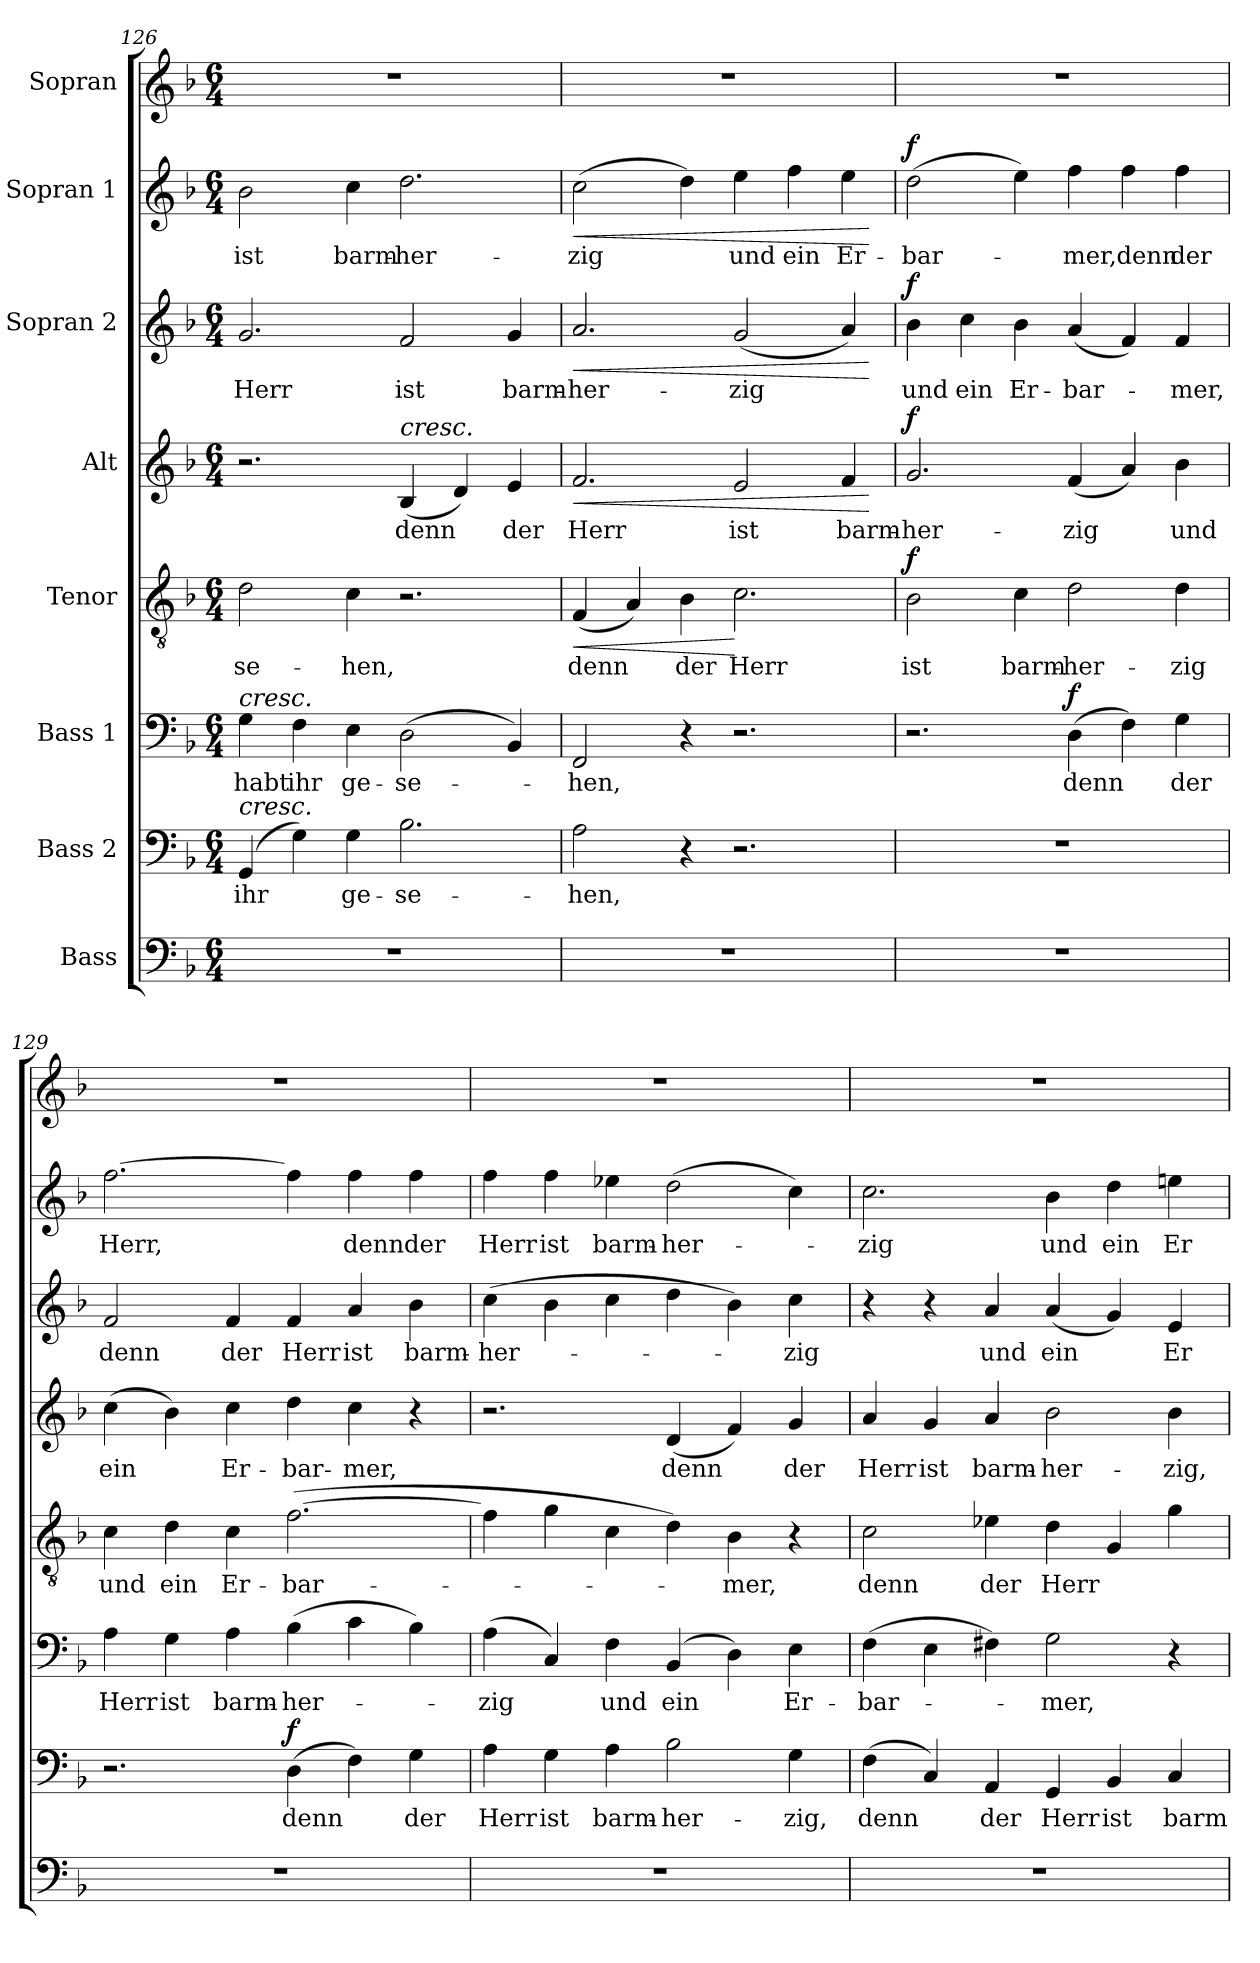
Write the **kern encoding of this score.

**kern	**kern	**text	**dynam	**kern	**text	**dynam	**kern	**text	**dynam	**kern	**text	**dynam	**kern	**text	**dynam	**kern	**text	**dynam	**kern
*part8	*part7	*part7	*part7	*part6	*part6	*part6	*part5	*part5	*part5	*part4	*part4	*part4	*part3	*part3	*part3	*part2	*part2	*part2	*part1
*staff8	*staff7	*staff7	*staff7	*staff6	*staff6	*staff6	*staff5	*staff5	*staff5	*staff4	*staff4	*staff4	*staff3	*staff3	*staff3	*staff2	*staff2	*staff2	*staff1
*I"Bass	*I"Bass 2	*	*	*I"Bass 1	*	*	*I"Tenor	*	*	*I"Alt	*	*	*I"Sopran 2	*	*	*I"Sopran 1	*	*	*I"Sopran
*clefF4	*clefF4	*	*	*clefF4	*	*	*clefGv2	*	*	*clefG2	*	*	*clefG2	*	*	*clefG2	*	*	*clefG2
*k[b-]	*k[b-]	*	*	*k[b-]	*	*	*k[b-]	*	*	*k[b-]	*	*	*k[b-]	*	*	*k[b-]	*	*	*k[b-]
*M6/4	*M6/4	*	*	*M6/4	*	*	*M6/4	*	*	*M6/4	*	*	*M6/4	*	*	*M6/4	*	*	*M6/4
=126	=126	=126	=126	=126	=126	=126	=126	=126	=126	=126	=126	=126	=126	=126	=126	=126	=126	=126	=126
!	!	!	!	!LO:TX:a:i:t=cresc.	!	!	!	!	!	!	!	!	!	!	!	!	!	!	!
!	!LO:TX:a:i:t=cresc.	!	!	!	!	!	!	!	!	!	!	!	!	!	!	!	!	!	!
1.r	(4GG/	ihr	.	4G\	habt	.	2d\	-se-	.	2.r	.	.	2.g/	Herr	.	2b-\	ist	.	1.r
.	4G\)	.	.	4F\	ihr	.	.	.	.	.	.	.	.	.	.	.	.	.	.
.	4G\	ge-	.	4E\	ge-	.	4c\	-hen,	.	.	.	.	.	.	.	4cc\	barm-	.	.
!	!	!	!	!	!	!	!	!	!	!LO:TX:a:i:t=cresc.	!	!	!	!	!	!	!	!	!
.	2.B-\	-se-	.	(2D\	-se-	.	2.r	.	.	(4B-/	denn	.	2f/	ist	.	2.dd\	-her-	.	.
.	.	.	.	.	.	.	.	.	.	4d/)	.	.	.	.	.	.	.	.	.
.	.	.	.	4BB-/)	.	.	.	.	.	4e/	der	.	4g/	barm-	.	.	.	.	.
=127	=127	=127	=127	=127	=127	=127	=127	=127	=127	=127	=127	=127	=127	=127	=127	=127	=127	=127	=127
!	!	!	!	!	!	!	!	!	!LO:HP:b	!	!	!LO:HP:b	!	!	!LO:HP:b	!	!	!LO:HP:b	!
1.r	2A\	-hen,	.	2FF/	-hen,	.	(4F/	denn	<	2.f/	Herr	<	2.a/	-her-	<	(2cc\	-zig	<	1.r
.	.	.	.	.	.	.	4A/)	.	.	.	.	.	.	.	.	.	.	.	.
.	4r	.	.	4r	.	.	4B-\	der	.	.	.	.	.	.	.	4dd\)	.	.	.
.	2.r	.	.	2.r	.	.	2.c\	Herr	[	2e/	ist	.	(2g/	-zig	.	4ee\	und	.	.
.	.	.	.	.	.	.	.	.	.	.	.	.	.	.	.	4ff\	ein	.	.
.	.	.	.	.	.	.	.	.	.	4f/	barm-	.	4a/)	.	.	4ee\	Er-	.	.
.	.	.	.	.	.	.	.	.	.	.	.	[	.	.	[	.	.	[	.
!!LO:PB:g=z
=128	=128	=128	=128	=128	=128	=128	=128	=128	=128	=128	=128	=128	=128	=128	=128	=128	=128	=128	=128
!	!	!	!	!	!	!	!	!	!LO:DY:a	!	!	!LO:DY:a	!	!	!LO:DY:a	!	!	!LO:DY:a	!
1.r	1.r	.	.	2.r	.	.	2B-\	ist	f	2.g/	-her-	f	4b-\	und	f	(2dd\	-bar-	f	1.r
.	.	.	.	.	.	.	.	.	.	.	.	.	4cc\	ein	.	.	.	.	.
.	.	.	.	.	.	.	4c\	barm-	.	.	.	.	4b-\	Er-	.	4ee\)	.	.	.
!	!	!	!	!	!	!LO:DY:a	!	!	!	!	!	!	!	!	!	!	!	!	!
.	.	.	.	(4D\	denn	f	2d\	-her-	.	(4f/	-zig	.	(4a/	-bar-	.	4ff\	-mer,	.	.
.	.	.	.	4F\)	.	.	.	.	.	4a/)	.	.	4f/)	.	.	4ff\	denn	.	.
.	.	.	.	4G\	der	.	4d\	-zig	.	4b-\	und	.	4f/	-mer,	.	4ff\	der	.	.
=129	=129	=129	=129	=129	=129	=129	=129	=129	=129	=129	=129	=129	=129	=129	=129	=129	=129	=129	=129
1.r	2.r	.	.	4A\	Herr	.	4c\	und	.	(4cc\	ein	.	2f/	denn	.	[2.ff\	Herr,	.	1.r
.	.	.	.	4G\	ist	.	4d\	ein	.	4b-\)	.	.	.	.	.	.	.	.	.
.	.	.	.	4A\	barm-	.	4c\	Er-	.	4cc\	Er-	.	4f/	der	.	.	.	.	.
!	!	!	!LO:DY:a	!	!	!	!	!	!	!	!	!	!	!	!	!	!	!	!
.	(4D\	denn	f	(4B-\	-her-	.	([2.f\	-bar-	.	4dd\	-bar-	.	4f/	Herr	.	4ff\]	.	.	.
.	4F\)	.	.	4c\	.	.	.	.	.	4cc\	-mer,	.	4a/	ist	.	4ff\	denn	.	.
.	4G\	der	.	4B-\)	.	.	.	.	.	4r	.	.	4b-\	barm-	.	4ff\	der	.	.
=130	=130	=130	=130	=130	=130	=130	=130	=130	=130	=130	=130	=130	=130	=130	=130	=130	=130	=130	=130
1.r	4A\	Herr	.	(4A\	-zig	.	4f\]	.	.	2.r	.	.	(4cc\	-her-	.	4ff\	Herr	.	1.r
.	4G\	ist	.	4C/)	.	.	4g\	.	.	.	.	.	4b-\	.	.	4ff\	ist	.	.
.	4A\	barm-	.	4F\	und	.	4c\	.	.	.	.	.	4cc\	.	.	4ee-X\	barm-	.	.
.	2B-\	-her-	.	(4BB-/	ein	.	4d\)	.	.	(4d/	denn	.	4dd\	.	.	(2dd\	-her-	.	.
.	.	.	.	4D\)	.	.	4B-\	-mer,	.	4f/)	.	.	4b-\)	.	.	.	.	.	.
.	4G\	-zig,	.	4E\	Er-	.	4r	.	.	4g/	der	.	4cc\	-zig	.	4cc\)	.	.	.
=131	=131	=131	=131	=131	=131	=131	=131	=131	=131	=131	=131	=131	=131	=131	=131	=131	=131	=131	=131
1.r	(4F\	denn	.	(4F\	-bar-	.	2c\	denn	.	4a/	Herr	.	4r	.	.	2.cc\	-zig	.	1.r
.	4C/)	.	.	4E\	.	.	.	.	.	4g/	ist	.	4r	.	.	.	.	.	.
.	4AA/	der	.	4F#X\)	.	.	4e-X\	der	.	4a/	barm-	.	4a/	und	.	.	.	.	.
.	4GG/	Herr	.	2G\	-mer,	.	4d\	-Herr	.	2b-\	-her-	.	(4a/	ein	.	4b-\	und	.	.
.	4BB-/	ist	.	.	.	.	4G/	.	.	.	.	.	4g/)	.	.	4dd\	ein	.	.
.	4C/	barm-	.	4r	.	.	4g\	.	.	4b-\	-zig,	.	4e/	Er-	.	4een\	Er-	.	.
=	=	=	=	=	=	=	=	=	=	=	=	=	=	=	=	=	=	=	=
*-	*-	*-	*-	*-	*-	*-	*-	*-	*-	*-	*-	*-	*-	*-	*-	*-	*-	*-	*-
